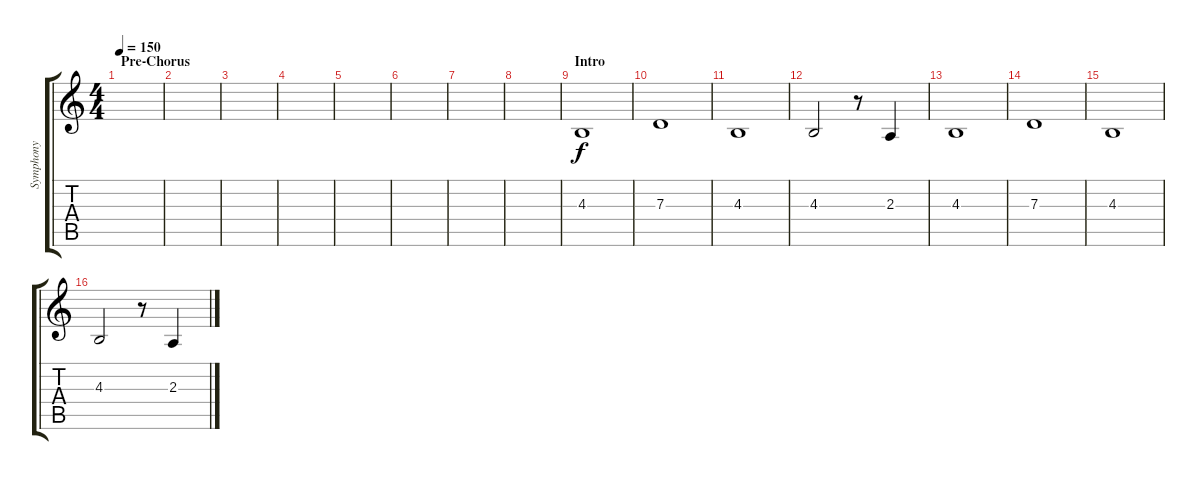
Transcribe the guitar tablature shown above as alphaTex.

\track ("Symphony" "Symphony") {instrument stringensemble1}
\staff {score tabs}
\tuning (E4 B3 G3 D3 A2 E2) {hide}
\ts (4 4)
\section ("" "Pre-Chorus")
\tempo 150
\clef g2
\ks c
|
|
|
|
|
|
|
|
\section ("" "Intro")
4.3.1 |
7.3.1 |
4.3.1 |
4.3.2 r.8 2.3.4 |
4.3.1 |
7.3.1 |
4.3.1 |
4.3.2 r.8 2.3.4
